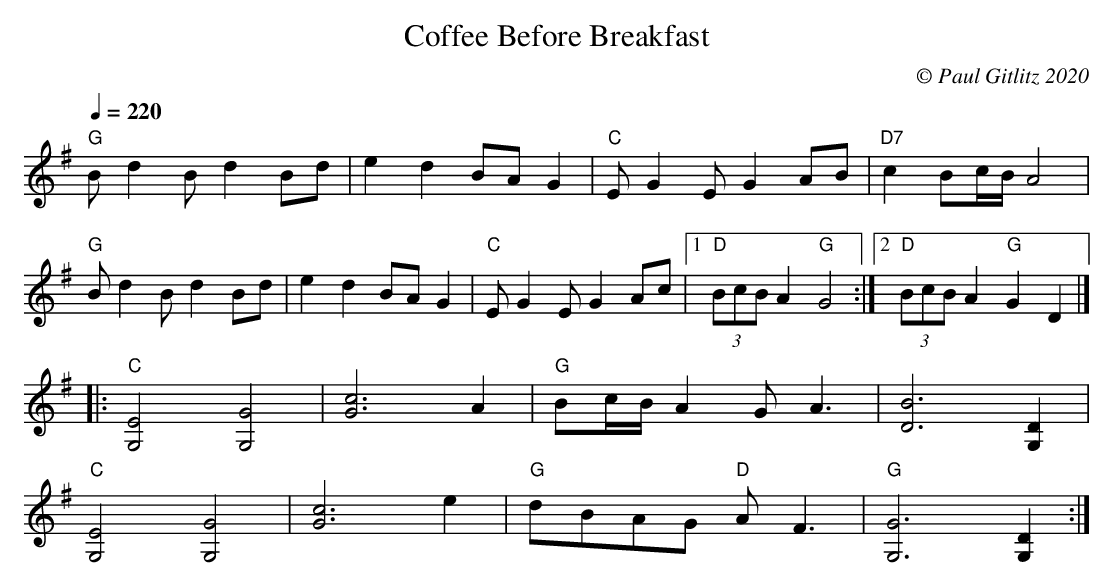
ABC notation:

X:1
T:Coffee Before Breakfast
C:© Paul Gitlitz 2020
L:1/8
Q:1/4=220
K:G
"G"Bd2Bd2Bd | e2d2 BAG2 | "C"EG2EG2AB | "D7"c2Bc/B/A4 |
"G"Bd2Bd2Bd | e2d2 BAG2 | "C"EG2E G2Ac |1 "D"(3BcBA2 "G"G4 :|2 "D"(3BcBA2 "G"G2D2 |]
|: "C"[G,4E4] [G,4G4] | [G6c6]A2  | "G"Bc/B/  A2 G A3 | [D6B6][G,2D2] |
"C"[G,4E4] [G,4G4] | [G6c6]e2 |"G"dBAG "D"AF3 | "G"[G,6G6][G,2D2] :|
